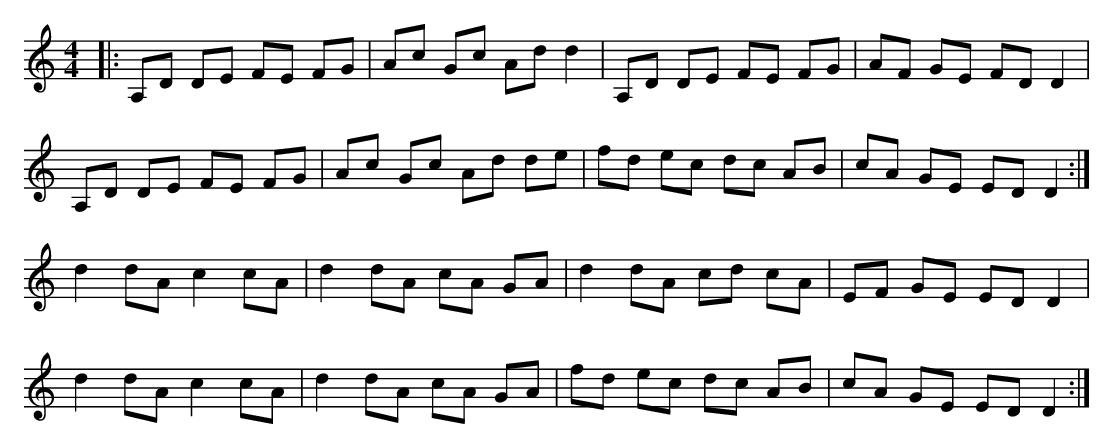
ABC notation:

X:1
M:4/4
K:Ddor
|:A,D DE FE FG|Ac Gc Ad d2|A,D DE FE FG|AF GE FD D2|
A,D DE FE FG|Ac Gc Ad de|fd ec dc AB|cA GE ED D2:|
d2 dA c2 cA|d2 dA cA GA|d2 dA cd cA|EF GE ED D2|
d2 dA c2 cA|d2 dA cA GA|fd ec dc AB|cA GE ED D2:|
